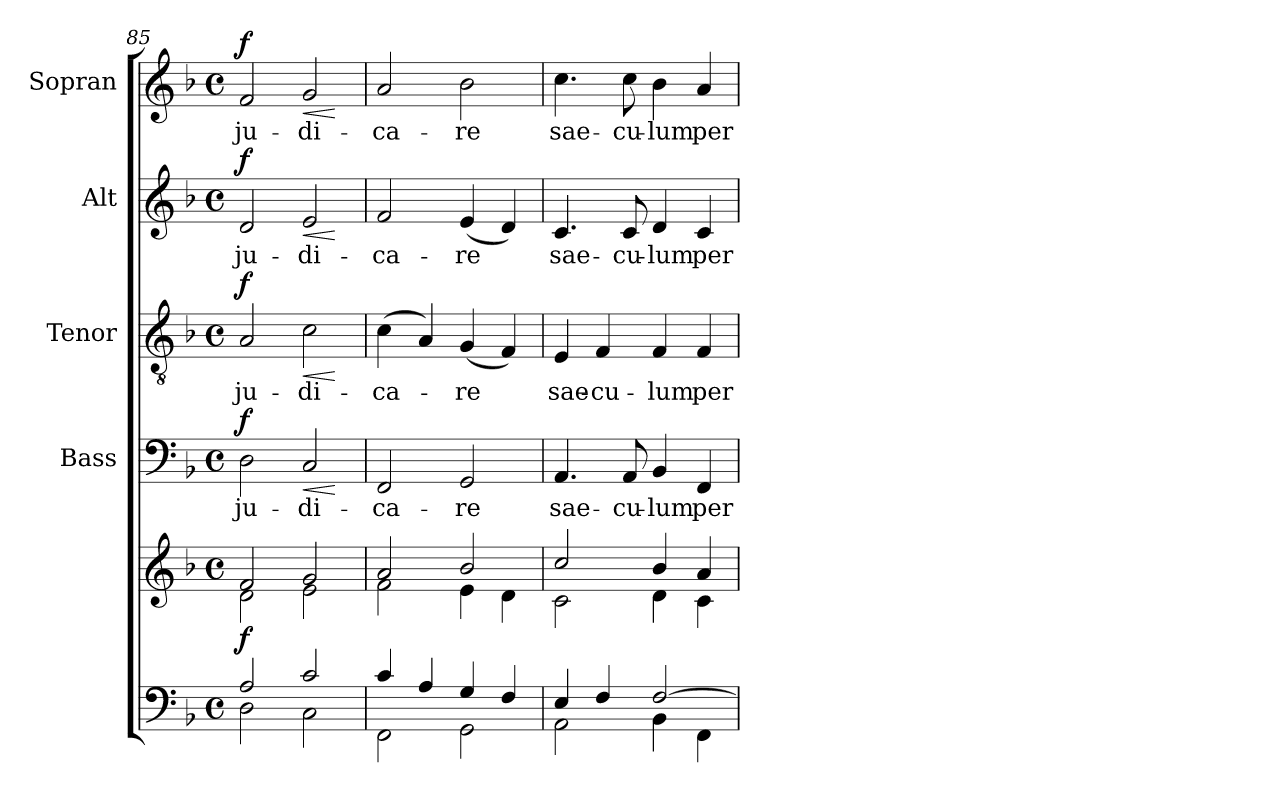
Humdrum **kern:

**kern	**kern	**dynam	**kern	**text	**dynam	**kern	**text	**dynam	**kern	**text	**dynam	**kern	**text	**dynam
*part5	*part5	*part5	*part4	*part4	*part4	*part3	*part3	*part3	*part2	*part2	*part2	*part1	*part1	*part1
*staff6	*staff5	*staff5/6	*staff4	*staff4	*staff4	*staff3	*staff3	*staff3	*staff2	*staff2	*staff2	*staff1	*staff1	*staff1
*	*	*	*I"Bass	*	*	*I"Tenor	*	*	*I"Alt	*	*	*I"Sopran	*	*
*	*	*	*I'B.	*	*	*I'T.	*	*	*I'A.	*	*	*I'S.	*	*
!!LO:LB:g=z
*clefF4	*clefG2	*	*clefF4	*	*	*clefGv2	*	*	*clefG2	*	*	*clefG2	*	*
*k[b-]	*k[b-]	*	*k[b-]	*	*	*k[b-]	*	*	*k[b-]	*	*	*k[b-]	*	*
*F:	*F:	*	*F:	*	*	*F:	*	*	*F:	*	*	*F:	*	*
*M4/4	*M4/4	*	*M4/4	*	*	*M4/4	*	*	*M4/4	*	*	*M4/4	*	*
*met(c)	*met(c)	*	*met(c)	*	*	*met(c)	*	*	*met(c)	*	*	*met(c)	*	*
=85	=85	=85	=85	=85	=85	=85	=85	=85	=85	=85	=85	=85	=85	=85
*^	*^	*	*	*	*	*	*	*	*	*	*	*	*	*
!	!	!	!	!LO:DY:b	!	!LO:LY:b	!LO:DY:a	!	!LO:LY:b	!LO:DY:a	!	!LO:LY:b	!LO:DY:a	!	!LO:LY:b	!LO:DY:a
2A/	2D\	2f/	2d\	f	2D\	ju-	f	2A/	ju-	f	2d/	ju-	f	2f/	ju-	f
!	!	!	!	!	!	!LO:LY:b	!LO:HP:b	!	!LO:LY:b	!LO:HP:b	!	!LO:LY:b	!LO:HP:b	!	!LO:LY:b	!LO:HP:b
2c/	2C\	2g/	2e\	.	2C/	-di-	<	2c\	-di-	<	2e/	-di-	<	2g/	-di-	<
*v	*v	*	*	*	*	*	*	*	*	*	*	*	*	*	*	*
*	*v	*v	*	*	*	*	*	*	*	*	*	*	*	*	*
.	.	.	.	.	[	.	.	[	.	.	[	.	.	[
=86	=86	=86	=86	=86	=86	=86	=86	=86	=86	=86	=86	=86	=86	=86
*^	*^	*	*	*	*	*	*	*	*	*	*	*	*	*
!	!	!	!	!	!	!LO:LY:b	!	!	!LO:LY:b	!	!	!LO:LY:b	!	!	!LO:LY:b	!
4c/	2FF\	2a/	2f\	.	2FF/	-ca-	.	(>4c\	-ca-	.	2f/	-ca-	.	2a/	-ca-	.
4A/	.	.	.	.	.	.	.	4A/)	.	.	.	.	.	.	.	.
!	!	!	!	!	!	!LO:LY:b	!	!	!LO:LY:b	!	!	!LO:LY:b	!	!	!LO:LY:b	!
4G/	2GG\	2b-/	4e\	.	2GG/	-re	.	(<4G/	-re	.	(<4e/	-re	.	2b-\	-re	.
4F/	.	.	4d\	.	.	.	.	4F/)	.	.	4d/)	.	.	.	.	.
=87	=87	=87	=87	=87	=87	=87	=87	=87	=87	=87	=87	=87	=87	=87	=87	=87
!	!	!	!	!	!	!LO:LY:b	!	!	!LO:LY:b	!	!	!LO:LY:b	!	!	!LO:LY:b	!
4E/	2AA\	2cc/	2c\	.	4.AA/	sae-	.	4E/	sae-	.	4.c/	sae-	.	4.cc\	sae-	.
!	!	!	!	!	!	!	!	!	!LO:LY:b	!	!	!	!	!	!	!
4F/	.	.	.	.	.	.	.	4F/	-cu-	.	.	.	.	.	.	.
!	!	!	!	!	!	!LO:LY:b	!	!	!	!	!	!LO:LY:b	!	!	!LO:LY:b	!
.	.	.	.	.	8AA/	-cu-	.	.	.	.	8c/	-cu-	.	8cc\	-cu-	.
!	!	!	!	!	!	!LO:LY:b	!	!	!LO:LY:b	!	!	!LO:LY:b	!	!	!LO:LY:b	!
[>2F/	4BB-\	4b-/	4d\	.	4BB-/	-lum	.	4F/	-lum	.	4d/	-lum	.	4b-\	-lum	.
!	!	!	!	!	!	!LO:LY:b	!	!	!LO:LY:b	!	!	!LO:LY:b	!	!	!LO:LY:b	!
.	4FF\	4a/	4c\	.	4FF/	per	.	4F/	per	.	4c/	per	.	4a/	per	.
*v	*v	*	*	*	*	*	*	*	*	*	*	*	*	*	*	*
*	*v	*v	*	*	*	*	*	*	*	*	*	*	*	*	*
=	=	=	=	=	=	=	=	=	=	=	=	=	=	=
*-	*-	*-	*-	*-	*-	*-	*-	*-	*-	*-	*-	*-	*-	*-
